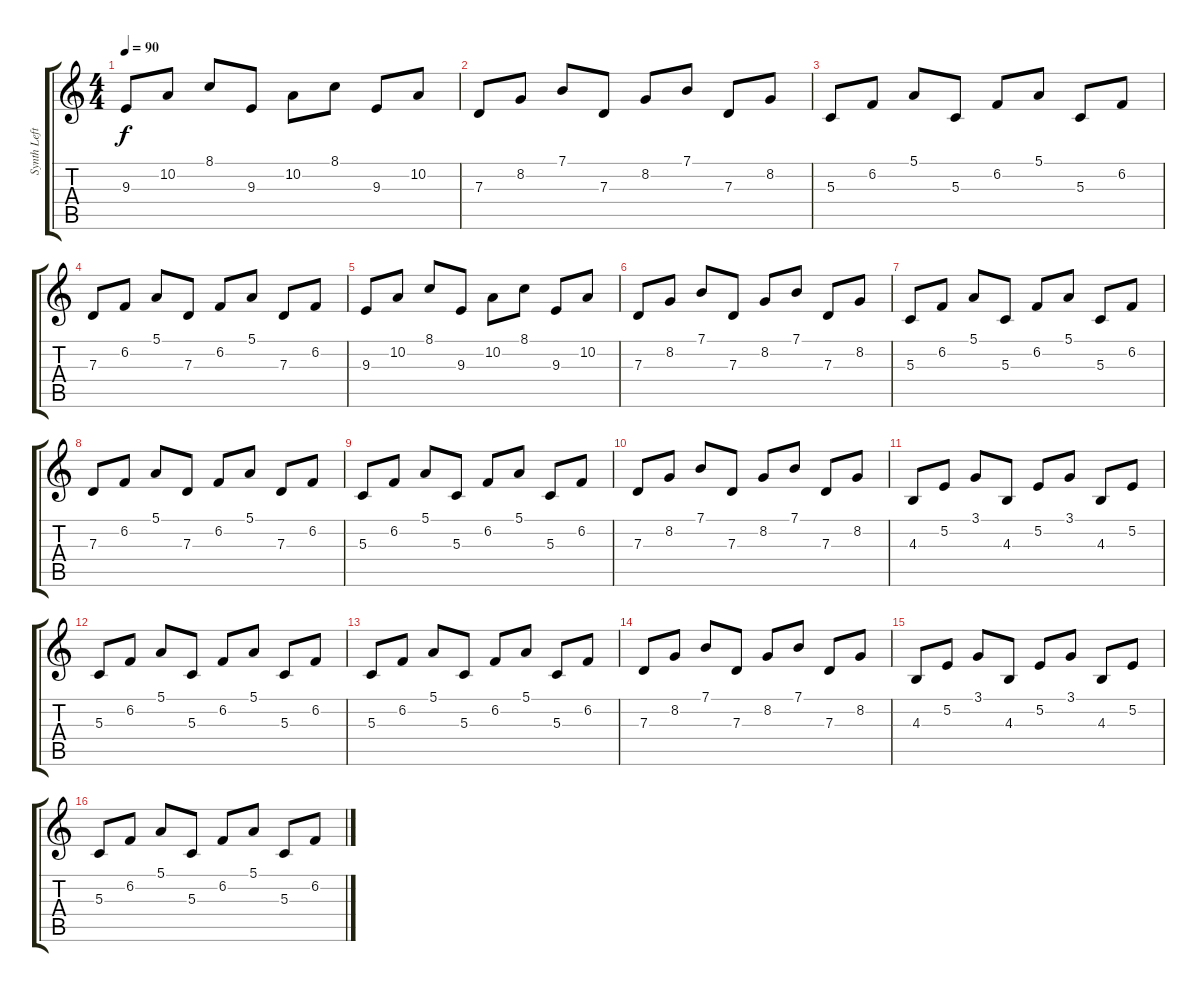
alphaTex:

\track ("Synth Left" "Synth Left") {instrument synthbrass2}
\staff {score tabs}
\tuning (E4 B3 G3 D3 A2 E2) {hide}
\ts (4 4)
\tempo 90
\clef g2
\ks c
9.3.8{dy f} 10.2.8 8.1.8 9.3.8 10.2.8 8.1.8 9.3.8 10.2.8 |
7.3.8 8.2.8 7.1.8 7.3.8 8.2.8 7.1.8 7.3.8 8.2.8 |
5.3.8 6.2.8 5.1.8 5.3.8 6.2.8 5.1.8 5.3.8 6.2.8 |
7.3.8 6.2.8 5.1.8 7.3.8 6.2.8 5.1.8 7.3.8 6.2.8 |
9.3.8 10.2.8 8.1.8 9.3.8 10.2.8 8.1.8 9.3.8 10.2.8 |
7.3.8 8.2.8 7.1.8 7.3.8 8.2.8 7.1.8 7.3.8 8.2.8 |
5.3.8 6.2.8 5.1.8 5.3.8 6.2.8 5.1.8 5.3.8 6.2.8 |
7.3.8 6.2.8 5.1.8 7.3.8 6.2.8 5.1.8 7.3.8 6.2.8 |
5.3.8 6.2.8 5.1.8 5.3.8 6.2.8 5.1.8 5.3.8 6.2.8 |
7.3.8 8.2.8 7.1.8 7.3.8 8.2.8 7.1.8 7.3.8 8.2.8 |
4.3.8 5.2.8 3.1.8 4.3.8 5.2.8 3.1.8 4.3.8 5.2.8 |
5.3.8 6.2.8 5.1.8 5.3.8 6.2.8 5.1.8 5.3.8 6.2.8 |
5.3.8 6.2.8 5.1.8 5.3.8 6.2.8 5.1.8 5.3.8 6.2.8 |
7.3.8 8.2.8 7.1.8 7.3.8 8.2.8 7.1.8 7.3.8 8.2.8 |
4.3.8 5.2.8 3.1.8 4.3.8 5.2.8 3.1.8 4.3.8 5.2.8 |
5.3.8 6.2.8 5.1.8 5.3.8 6.2.8 5.1.8 5.3.8 6.2.8
